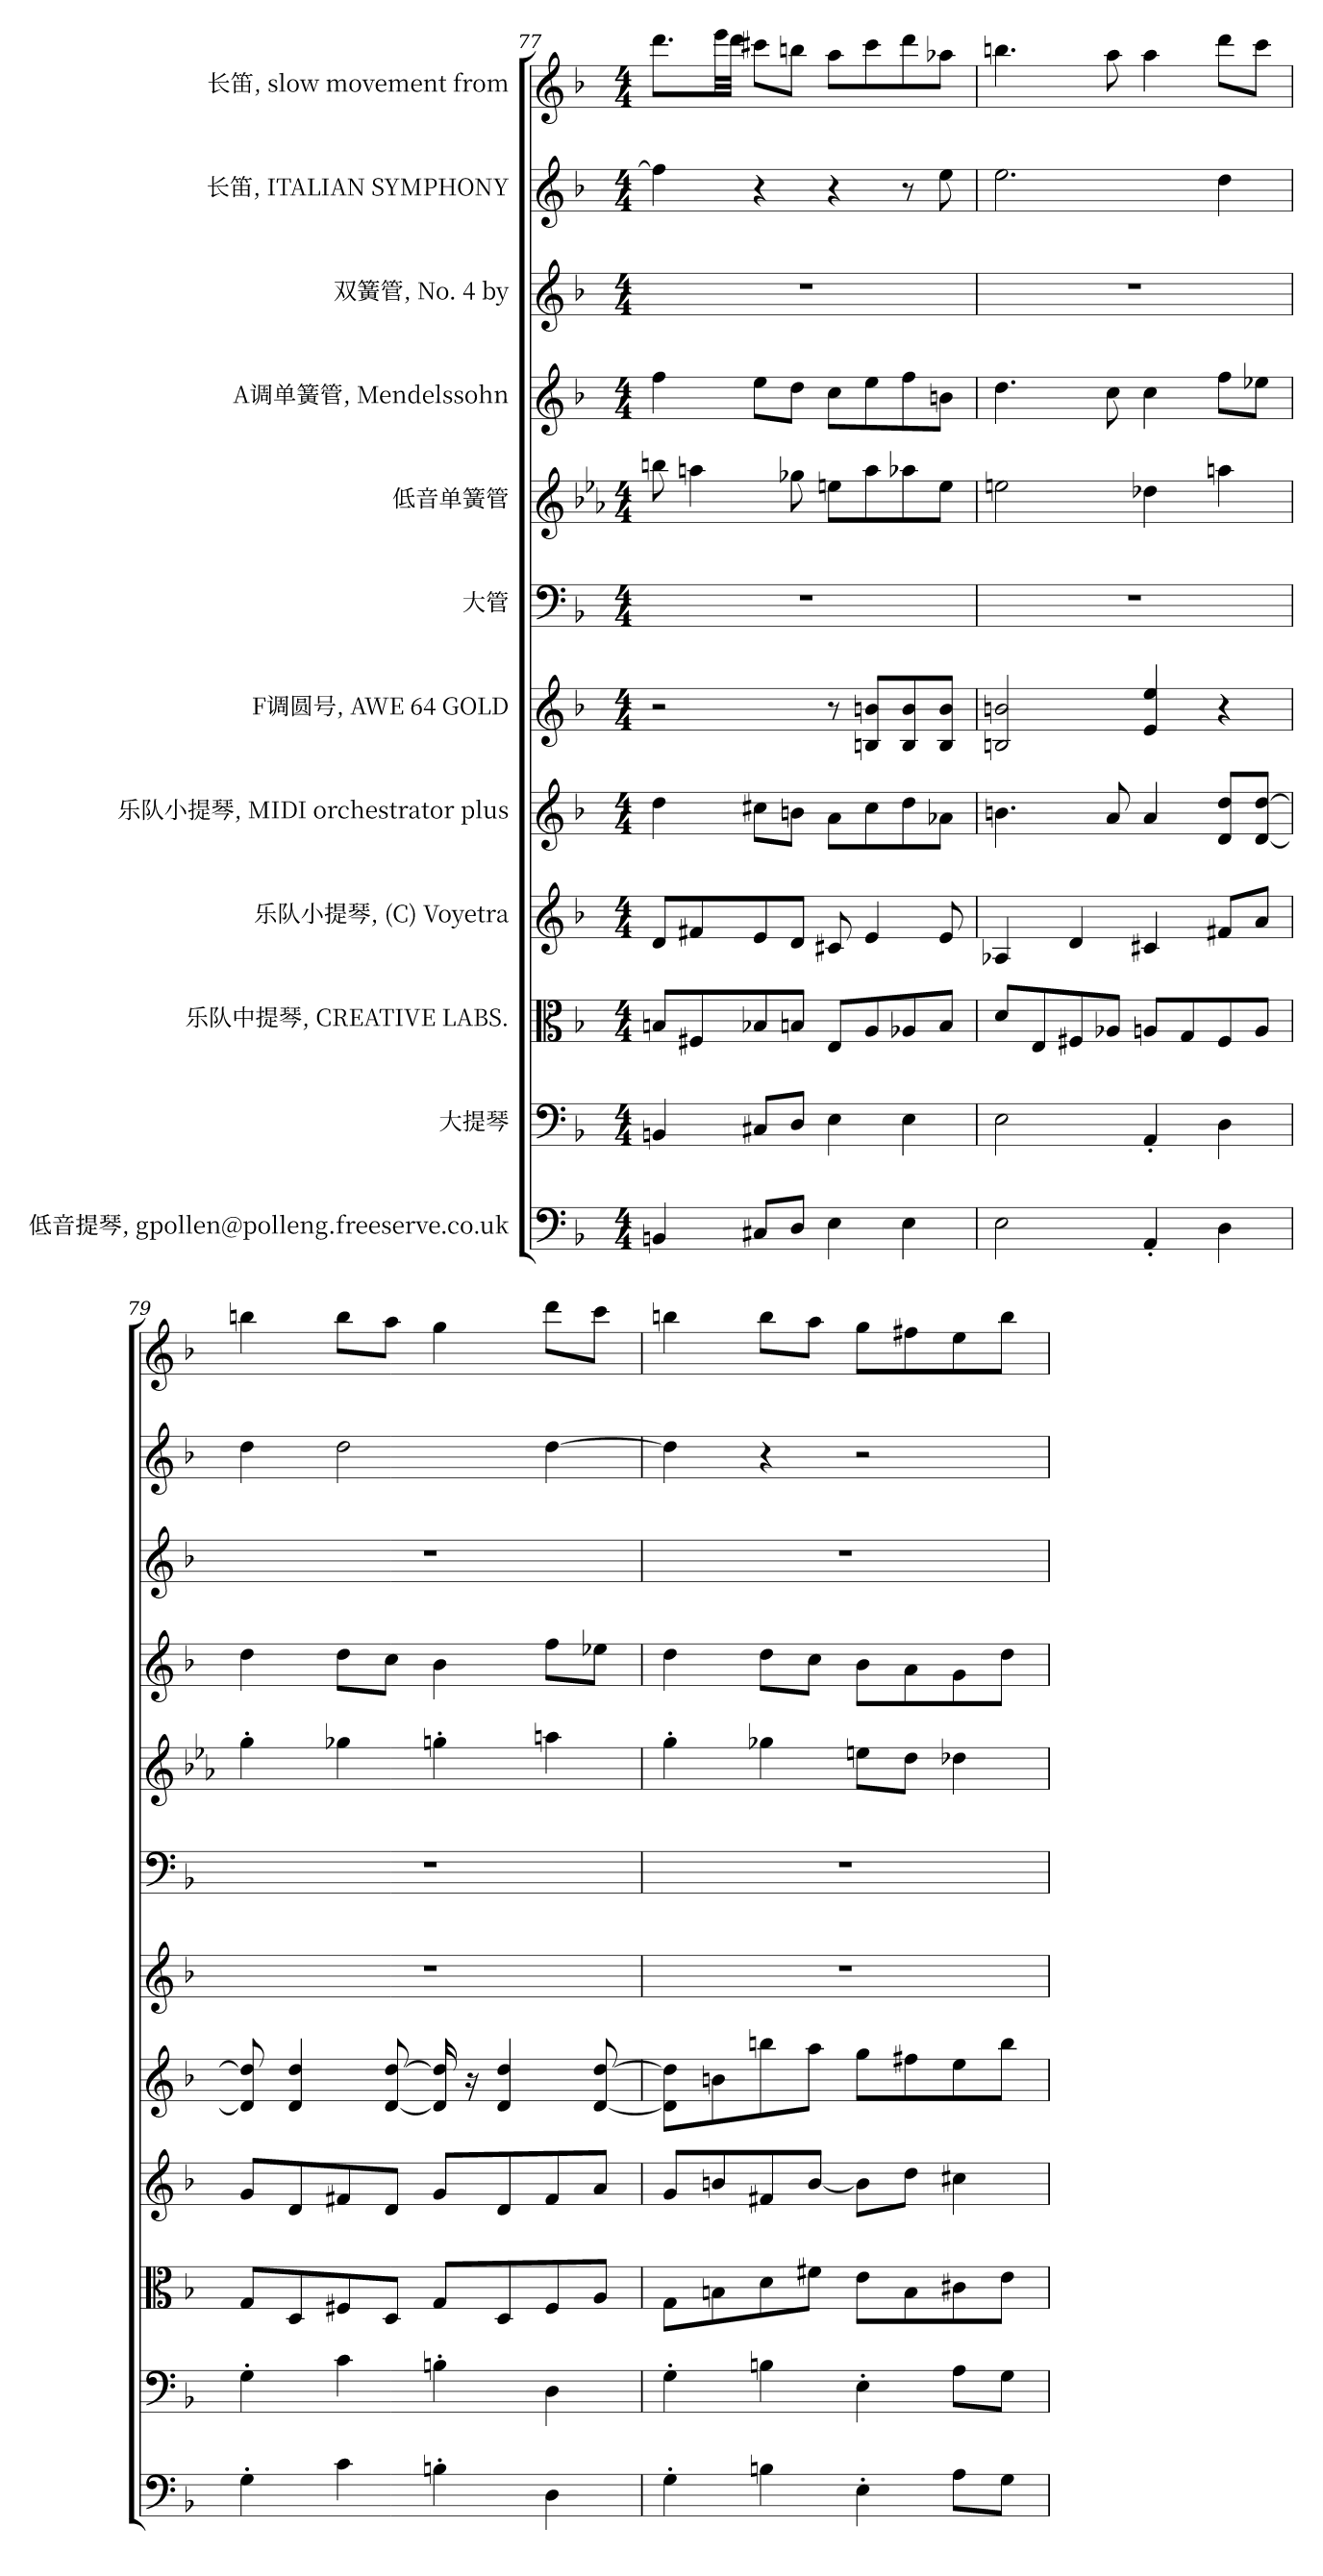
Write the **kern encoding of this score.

**kern	**kern	**kern	**kern	**kern	**kern	**kern	**kern	**kern	**kern	**kern	**kern
*part12	*part11	*part10	*part9	*part8	*part7	*part6	*part5	*part4	*part3	*part2	*part1
*staff12	*staff11	*staff10	*staff9	*staff8	*staff7	*staff6	*staff5	*staff4	*staff3	*staff2	*staff1
*I"低音提琴, gpollen@polleng.freeserve.co.uk	*I"大提琴	*I"乐队中提琴, CREATIVE LABS.	*I"乐队小提琴, (C) Voyetra	*I"乐队小提琴, MIDI orchestrator plus	*I"F调圆号, AWE 64 GOLD	*I"大管	*I"低音单簧管	*I"A调单簧管, Mendelssohn	*I"双簧管, No. 4 by	*I"长笛, ITALIAN SYMPHONY	*I"长笛, slow movement from
!!LO:PB:g=z
*clefF4	*clefF4	*clefC3	*clefG2	*clefG2	*clefG2	*clefF4	*clefG2	*clefG2	*clefG2	*clefG2	*clefG2
*ITrd7c12	*	*	*	*	*ITrd4c7	*	*ITrd8c14	*ITrd2c3	*	*	*
*k[b-]	*k[b-]	*k[b-]	*k[b-]	*k[b-]	*k[b-e-]	*k[b-]	*k[b-e-a-]	*k[f#c#]	*k[b-]	*k[b-]	*k[b-]
*M4/4	*M4/4	*M4/4	*M4/4	*M4/4	*M4/4	*M4/4	*M4/4	*M4/4	*M4/4	*M4/4	*M4/4
*MM63	*MM63	*MM63	*MM63	*MM63	*MM63	*MM63	*MM63	*MM63	*MM63	*MM63	*MM63
=77	=77	=77	=77	=77	=77	=77	=77	=77	=77	=77	=77
4BBBn/	4BBn/	8Bn/L	8d/L	4dd\	2r	1r	8bn\	4dd\	1r	4ff#\]	8.ddd\L
.	.	8F#X/	8f#X/	.	.	.	4an\	.	.	.	.
.	.	.	.	.	.	.	.	.	.	.	32eee\LL
.	.	.	.	.	.	.	.	.	.	.	32ddd\JJJ
8CC#X/L	8C#X/L	8B-X/	8e/	8cc#X\L	.	.	.	8cc#\L	.	4r	8ccc#X\L
8DD/J	8D/J	8Bn/J	8d/J	8bn\J	.	.	8g-X\	8b\J	.	.	8bbn\J
4EE\	4E\	8E/L	8c#X/	8a\L	8r	.	8en\L	8a\L	.	4r	8aa\L
.	.	8A/	4e/	8cc#\	8En/ 8en/L	.	8a\	8cc#\	.	.	8ccc#\
4EE\	4E\	8A-X/	.	8dd\	8E/ 8e/	.	8a-X\	8dd\	.	8r	8ddd\
.	.	8B/J	8e/	8a-X\J	8E/ 8e/J	.	8e\J	8g#X\J	.	8ee\	8aa-X\J
=78	=78	=78	=78	=78	=78	=78	=78	=78	=78	=78	=78
*	*	*	*	*	*	*	*	*	*	*	*MM59
2EE\	2E\	8d/L	4A-X/	4.bn\	2En/ 2en/	1r	2en\	4.b\	1r	2.ee\	4.bbn\
.	.	8E/	.	.	.	.	.	.	.	.	.
.	.	8F#X/	4d/	.	.	.	.	.	.	.	.
.	.	8A-X/J	.	8a/	.	.	.	8a\	.	.	8aa\
*	*	*	*	*	*	*	*	*	*	*	*MM55
4AAA'/	4AA'/	8An/L	4c#X/	4a/	4A/ 4a/	.	4d-X\	4a\	.	.	4aa\
.	.	8G/	.	.	.	.	.	.	.	.	.
4DD\	4D\	8F#/	8f#X/L	8d/ 8dd/L	4r	.	4an\	8dd\L	.	4dd\	8ddd\L
.	.	8A/J	8a/J	[8d/ [8dd/J	.	.	.	8ccn\J	.	.	8ccc\J
=79	=79	=79	=79	=79	=79	=79	=79	=79	=79	=79	=79
*	*	*	*	*	*	*	*	*	*	*	*MM61
4GG'\	4G'\	8G/L	8g/L	8d/] 8dd/]	1r	1r	4g'\	4b\	1r	4dd\	4bbn\
.	.	8D/	8d/	4d/ 4dd/	.	.	.	.	.	.	.
4C\	4c\	8F#X/	8f#X/	.	.	.	4g-X\	8b\L	.	2dd\	8bb\L
.	.	8D/J	8d/J	[8d/ [8dd/	.	.	.	8a\J	.	.	8aa\J
*	*	*	*	*	*	*	*	*	*	*	*MM55
4BBn'\	4Bn'\	8G/L	8g/L	16d/] 16dd/]	.	.	4gn'\	4g\	.	.	4gg\
.	.	.	.	16r	.	.	.	.	.	.	.
.	.	8D/	8d/	4d/ 4dd/	.	.	.	.	.	.	.
4DD\	4D\	8F#/	8f#/	.	.	.	4an\	8dd\L	.	[4dd\	8ddd\L
.	.	8A/J	8a/J	[8d/ [8dd/	.	.	.	8ccn\J	.	.	8ccc\J
!!LO:PB:g=z
=80	=80	=80	=80	=80	=80	=80	=80	=80	=80	=80	=80
*	*	*	*	*	*	*	*	*	*	*	*MM58
4GG'\	4G'\	8G\L	8g/L	8d\] 8dd\]L	1r	1r	4g'\	4b\	1r	4dd\]	4bbn\
.	.	8Bn\	8bn/	8bn\	.	.	.	.	.	.	.
4BBn\	4Bn\	8d\	8f#X/	8bbn\	.	.	4g-X\	8b\L	.	4r	8bb\L
.	.	8f#X\J	[8b/J	8aa\J	.	.	.	8a\J	.	.	8aa\J
4EE'\	4E'\	8e\L	8b\L]	8gg\L	.	.	8en\L	8g\L	.	2r	8gg\L
.	.	8B\	8dd\J	8ff#X\	.	.	8d\J	8f#\	.	.	8ff#X\
8AA\L	8A\L	8c#X\	4cc#X\	8ee\	.	.	4d-X\	8e\	.	.	8ee\
8GG\J	8G\J	8e\J	.	8bb\J	.	.	.	8b\J	.	.	8bb\J
=	=	=	=	=	=	=	=	=	=	=	=
*-	*-	*-	*-	*-	*-	*-	*-	*-	*-	*-	*-
